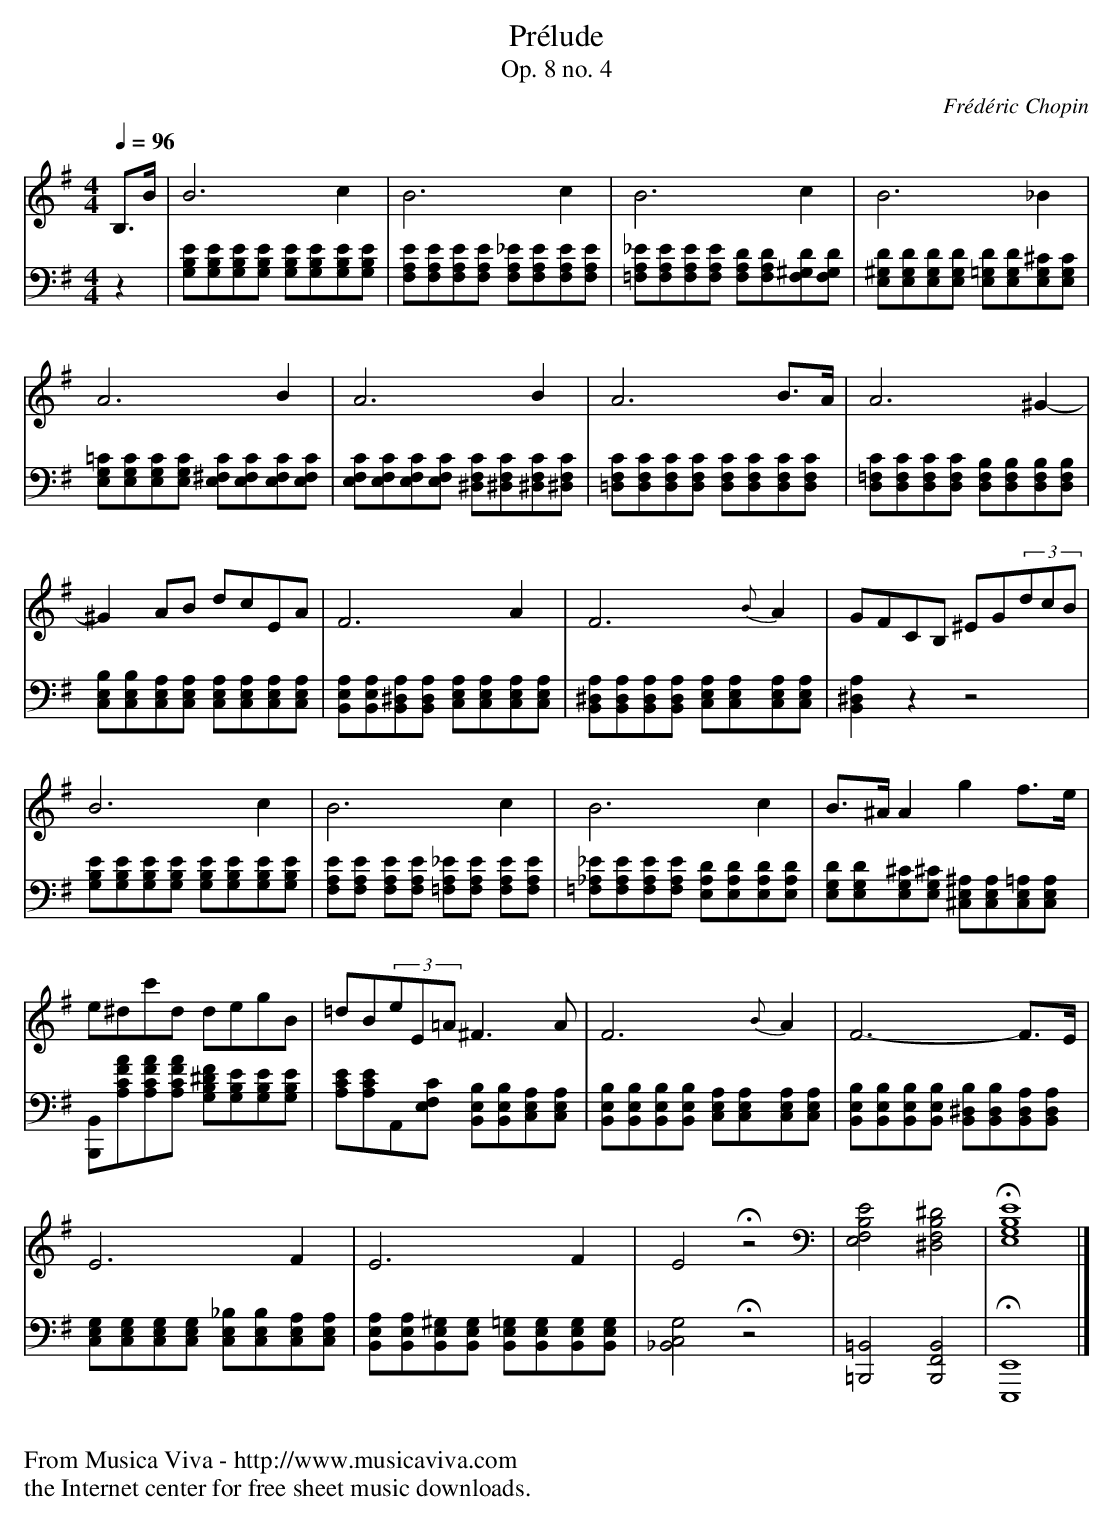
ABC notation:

X:1
T:Pr\'elude
T:Op. 8 no. 4
C:Fr\'ed\'eric Chopin
V:1 Program 1 0 %Piano
V:2 Program 1 0 bass %Piano
M:4/4
L:1/8
Q:1/4=96
K:Em
V:1
B,>B|B6 c2|B6 c2|B6 c2|B6 _B2|
V:2
z2|[EB,G,][EB,G,][EB,G,][EB,G,] [EB,G,][EB,G,][EB,G,][EB,G,]|\
[EA,F,][EA,F,][EA,F,][EA,F,] [_EA,F,][EA,F,][EA,F,][EA,F,]|\
[_EA,=F,][EA,F,][EA,F,][EA,F,] [DA,F,][DA,F,][D^G,F,][DG,F,]|\
[D^G,E,][DG,E,][DG,E,][DG,E,] [D=G,E,][DG,E,][^CG,E,][CG,E,]|
V:1
A6 B2|A6 B2|A6 B>A|A6 ^G2-|
V:2
[=CG,E,][CG,E,][CG,E,][CG,E,] [C^F,E,][CF,E,][CF,E,][CF,E,]|\
[CF,E,][CF,E,][CF,E,][CF,E,] [CF,^D,][CF,^D,][CF,^D,][CF,^D,]|\
[CF,=D,][CF,D,][CF,D,][CF,D,] [CF,D,][CF,D,][CF,D,][CF,D,]|\
[C=F,D,][CF,D,][CF,D,][CF,D,] [B,F,D,][B,F,D,][B,F,D,][B,F,D,]|
V:1
^G2 AB dcEA|F6 A2|F6 {B}A2|GFCB, ^EG(3dcB|
V:2
[B,E,C,][B,E,C,][A,E,C,][A,E,C,] [A,E,C,][A,E,C,][A,E,C,][A,E,C,]|\
[A,E,B,,][A,E,B,,][A,^D,B,,][A,D,B,,] [A,E,C,][A,E,C,][A,E,C,][A,E,C,]|\
[A,^D,B,,][A,D,B,,][A,D,B,,][A,D,B,,] [A,E,C,][A,E,C,][A,E,C,][A,E,C,]|\
[A,2^D,2B,,2] z2 z4|
V:1
B6 c2|B6 c2|B6 c2|B>^A A2 g2 f>e|
V:2
[EB,G,][EB,G,][EB,G,][EB,G,] [EB,G,][EB,G,][EB,G,][EB,G,]|\
[EA,F,][EA,F,] [EA,F,][EA,F,] [_EA,=F,][EA,F,] [EA,F,][EA,F,]|\
[_E_A,=F,][EA,F,][EA,F,][EA,F,] [DA,E,][DA,E,][DA,E,][DA,E,]|\
[DG,E,][DG,E,][^CG,E,][^CG,E,] [^A,E,^C,][A,E,C,][=A,E,C,][A,E,C,]|
V:1
e^dc'd degB|=dB(3eE=A ^F3A|F6 {B}A2|F6- F>E|
V:2
[B,,B,,,][AFCA,][AFCA,][AFCA,] [F^DB,G,][EB,G,][EB,G,][EB,G,]|\
[ECA,][ECA,]A,,[CF,E,] [B,E,B,,][B,E,B,,][A,E,C,][A,E,C,]|\
[B,E,B,,][B,E,B,,][B,E,B,,][B,E,B,,] [A,E,C,][A,E,C,][A,E,C,][A,E,C,]|\
[B,E,B,,][B,E,B,,][B,E,B,,][B,E,B,,] [B,^D,B,,][B,D,B,,][A,D,B,,][A,D,B,,]|
V:1
E6 F2|E6 F2|E4 Hz4|[E4B,4F,4E,4] [^D4B,4F,4^D,4]|H[E8B,8G,8E,8]|]
V:2
[G,E,C,][G,E,C,][G,E,C,][G,E,C,] [_B,E,C,][B,E,C,][A,E,C,][A,E,C,]|\
[A,E,B,,][A,E,B,,][^G,E,B,,][G,E,B,,] [=G,E,B,,][G,E,B,,][G,E,B,,][G,E,B,,]|[G,4C,4_B,,4] Hz4|\
[=B,,4=B,,,4] [B,,4F,,4B,,,4]|H[E,,8E,,,8]|]
W:
W:
W:  From Musica Viva - http://www.musicaviva.com
W:  the Internet center for free sheet music downloads.
